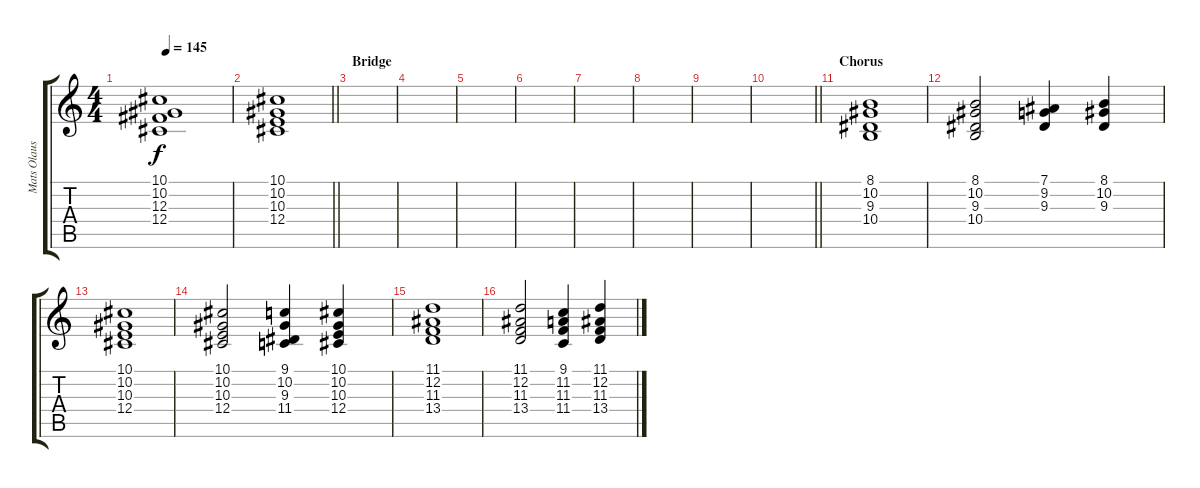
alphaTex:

\track ("Mats Olausson" "Mats Olaus") {instrument churchorgan}
\staff {score tabs}
\tuning (Eb4 Bb3 Gb3 Db3 Ab2 Eb2) {hide}
\ts (4 4)
\tempo 145
\clef g2
\ks c
(10.1 10.2 12.3 12.4).1{dy f} |
\barLineRight lightlight
(10.1 10.2 10.3 12.4).1 |
\section ("" "Bridge")
|
|
|
|
|
|
|
\barLineRight lightlight
|
\section ("" "Chorus")
(8.1 10.2 9.3 10.4).1 |
(8.1 10.2 9.3 10.4).2 (7.1 9.2 9.3).4 (8.1 10.2 9.3).4 |
(10.1 10.2 10.3 12.4).1 |
(10.1 10.2 10.3 12.4).2 (9.1 10.2 9.3 11.4).4 (10.1 10.2 10.3 12.4).4 |
(11.1 12.2 11.3 13.4).1 |
(11.1 12.2 11.3 13.4).2 (9.1 11.2 11.3 11.4).4 (11.1 12.2 11.3 13.4).4
